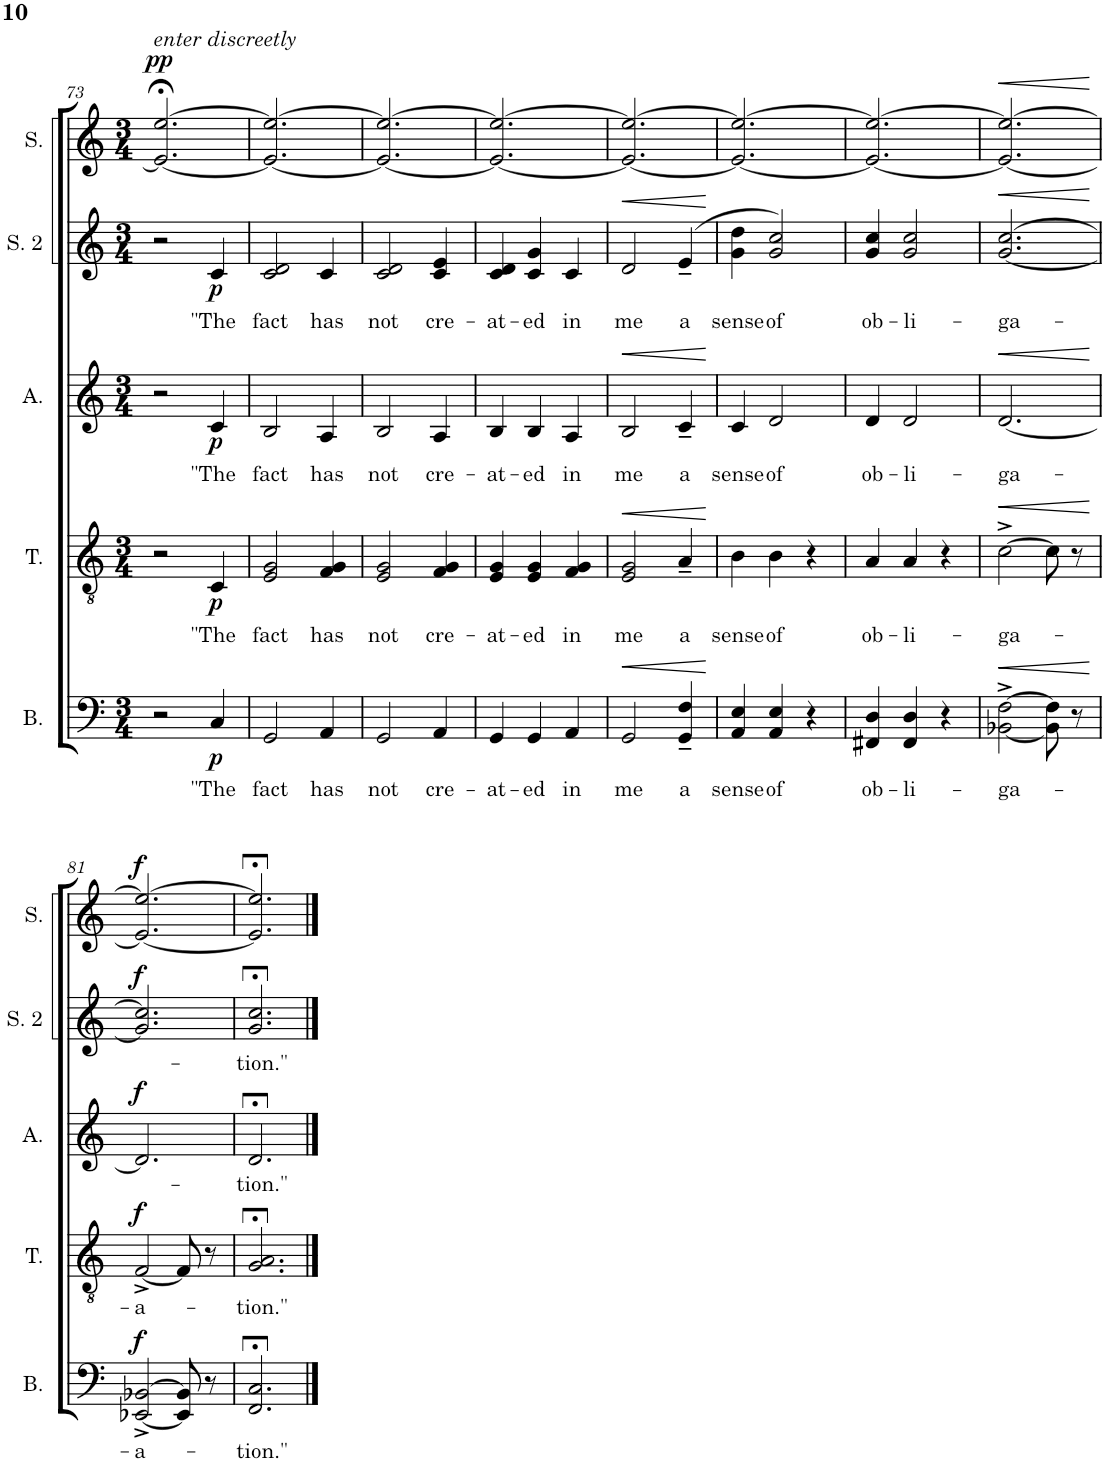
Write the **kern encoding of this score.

**kern	**text	**dynam	**kern	**text	**dynam	**kern	**text	**dynam	**kern	**text	**dynam	**kern	**dynam
*part5	*part5	*part5	*part4	*part4	*part4	*part3	*part3	*part3	*part2	*part2	*part2	*part1	*part1
*staff5	*staff5	*staff5	*staff4	*staff4	*staff4	*staff3	*staff3	*staff3	*staff2	*staff2	*staff2	*staff1	*staff1
*I"Bass	*	*	*I"Tenor	*	*	*I"Alto	*	*	*I"Soprano 2	*	*	*I"Soprano	*
*I'B.	*	*	*I'T.	*	*	*I'A.	*	*	*I'S. 2	*	*	*I'S.	*
!!LO:PB:g=z
*clefF4	*	*	*clefGv2	*	*	*clefG2	*	*	*clefG2	*	*	*clefG2	*
*k[]	*	*	*k[]	*	*	*k[]	*	*	*k[]	*	*	*k[]	*
*M3/4	*	*	*M3/4	*	*	*M3/4	*	*	*M3/4	*	*	*M3/4	*
=73	=73	=73	=73	=73	=73	=73	=73	=73	=73	=73	=73	=73	=73
!	!	!	!	!	!	!	!	!	!	!	!	!LO:TX:a:i:t=enter discreetly	!
!	!	!	!	!	!	!	!	!	!	!	!	!	!LO:DY:a
2r	.	.	2r	.	.	2r	.	.	2r	.	.	2.e/_;< [2.ee/;<	pp
!	!LO:LY:b	!LO:DY:b	!	!LO:LY:b	!LO:DY:b	!	!LO:LY:b	!LO:DY:b	!	!LO:LY:b	!LO:DY:b	!	!
4C/	"The	p	4C/	"The	p	4c/	"The	p	4c/	"The	p	.	.
=74	=74	=74	=74	=74	=74	=74	=74	=74	=74	=74	=74	=74	=74
!	!LO:LY:b	!	!	!LO:LY:b	!	!	!LO:LY:b	!	!	!LO:LY:b	!	!	!
2GG/	fact	.	2E/ 2G/	fact	.	2B/	fact	.	2c/ 2d/	fact	.	2.e/_ 2.ee/_	.
!	!LO:LY:b	!	!	!LO:LY:b	!	!	!LO:LY:b	!	!	!LO:LY:b	!	!	!
4AA/	has	.	4F/ 4G/	has	.	4A/	has	.	4c/	has	.	.	.
=75	=75	=75	=75	=75	=75	=75	=75	=75	=75	=75	=75	=75	=75
!	!LO:LY:b	!	!	!LO:LY:b	!	!	!LO:LY:b	!	!	!LO:LY:b	!	!	!
2GG/	not	.	2E/ 2G/	not	.	2B/	not	.	2c/ 2d/	not	.	2.e/_ 2.ee/_	.
!	!LO:LY:b	!	!	!LO:LY:b	!	!	!LO:LY:b	!	!	!LO:LY:b	!	!	!
4AA/	cre-	.	4F/ 4G/	cre-	.	4A/	cre-	.	4c/ 4e/	cre-	.	.	.
=76	=76	=76	=76	=76	=76	=76	=76	=76	=76	=76	=76	=76	=76
!	!LO:LY:b	!	!	!LO:LY:b	!	!	!LO:LY:b	!	!	!LO:LY:b	!	!	!
4GG/	-at-	.	4E/ 4G/	-at-	.	4B/	-at-	.	4c/ 4d/	-at-	.	2.e/_ 2.ee/_	.
!	!LO:LY:b	!	!	!LO:LY:b	!	!	!LO:LY:b	!	!	!LO:LY:b	!	!	!
4GG/	-ed	.	4E/ 4G/	-ed	.	4B/	-ed	.	4c/ 4g/	-ed	.	.	.
!	!LO:LY:b	!	!	!LO:LY:b	!	!	!LO:LY:b	!	!	!LO:LY:b	!	!	!
4AA/	in	.	4F/ 4G/	in	.	4A/	in	.	4c/	in	.	.	.
=77	=77	=77	=77	=77	=77	=77	=77	=77	=77	=77	=77	=77	=77
!	!LO:LY:b	!LO:HP:b	!	!LO:LY:b	!LO:HP:b	!	!LO:LY:b	!LO:HP:b	!	!LO:LY:b	!LO:HP:b	!	!
2GG/	me	<	2E/ 2G/	me	<	2B/	me	<	2d/	me	<	2.e/_ 2.ee/_	.
!	!LO:LY:b	!	!	!LO:LY:b	!	!	!LO:LY:b	!	!	!LO:LY:b	!	!	!
4GG/~ 4F/~	a	.	4A~/	a	.	4c~/	a	.	(4e~/	a	.	.	.
.	.	[	.	.	[	.	.	[	.	.	[	.	.
=78	=78	=78	=78	=78	=78	=78	=78	=78	=78	=78	=78	=78	=78
!	!LO:LY:b	!	!	!LO:LY:b	!	!	!LO:LY:b	!	!	!LO:LY:b	!	!	!
4AA/ 4E/	sense	.	4B\	sense	.	4c/	sense	.	4g\ 4dd\	sense	.	2.e/_ 2.ee/_	.
!	!LO:LY:b	!	!	!LO:LY:b	!	!	!LO:LY:b	!	!	!LO:LY:b	!	!	!
4AA/ 4E/	of	.	4B\	of	.	2d/	of	.	2g/ 2cc/)	of	.	.	.
4r	.	.	4r	.	.	.	.	.	.	.	.	.	.
=79	=79	=79	=79	=79	=79	=79	=79	=79	=79	=79	=79	=79	=79
!	!LO:LY:b	!	!	!LO:LY:b	!	!	!LO:LY:b	!	!	!LO:LY:b	!	!	!
4FF#X/ 4D/	ob-	.	4A/	ob-	.	4d/	ob-	.	4g/ 4cc/	ob-	.	2.e/_ 2.ee/_	.
!	!LO:LY:b	!	!	!LO:LY:b	!	!	!LO:LY:b	!	!	!LO:LY:b	!	!	!
4FF#/ 4D/	-li-	.	4A/	-li-	.	2d/	-li-	.	2g/ 2cc/	-li-	.	.	.
4r	.	.	4r	.	.	.	.	.	.	.	.	.	.
=80	=80	=80	=80	=80	=80	=80	=80	=80	=80	=80	=80	=80	=80
!	!LO:LY:b	!LO:HP:b	!	!LO:LY:b	!LO:HP:b	!	!LO:LY:b	!LO:HP:b	!	!LO:LY:b	!LO:HP:b	!	!LO:HP:b
[2BB-X\^ [2F\^	-ga-	<	[2c^\	-ga-	<	[2.d/	-ga-	<	[2.g/ [2.cc/	-ga-	<	2.e/_ 2.ee/_	<
8BB-\] 8F\]	.	.	8c\]	.	.	.	.	.	.	.	.	.	.
8r	.	.	8r	.	.	.	.	.	.	.	.	.	.
.	.	[	.	.	[	.	.	[	.	.	[	.	[
!!LO:LB:g=z
=81	=81	=81	=81	=81	=81	=81	=81	=81	=81	=81	=81	=81	=81
!	!LO:LY:b	!LO:DY:a	!	!LO:LY:b	!LO:DY:a	!	!	!LO:DY:a	!	!	!LO:DY:a	!	!LO:DY:a
[2EE-X/^ [2BB-X/^	-a-	f	[2F^/	-a-	f	2.d/]	.	f	2.g/] 2.cc/]	.	f	2.e/_ 2.ee/_	f
8EE-/] 8BB-/]	.	.	8F/]	.	.	.	.	.	.	.	.	.	.
8r	.	.	8r	.	.	.	.	.	.	.	.	.	.
=82	=82	=82	=82	=82	=82	=82	=82	=82	=82	=82	=82	=82	=82
!	!LO:LY:b	!	!	!LO:LY:b	!	!	!LO:LY:b	!	!	!LO:LY:b	!	!	!
2.FF/;< 2.C/;<	-tion."	.	2.G/;< 2.A/;<	-tion."	.	2.d;</	-tion."	.	2.g/;< 2.cc/;<	-tion."	.	2.e/];< 2.ee/];<	.
==	==	==	==	==	==	==	==	==	==	==	==	==	==
*-	*-	*-	*-	*-	*-	*-	*-	*-	*-	*-	*-	*-	*-
